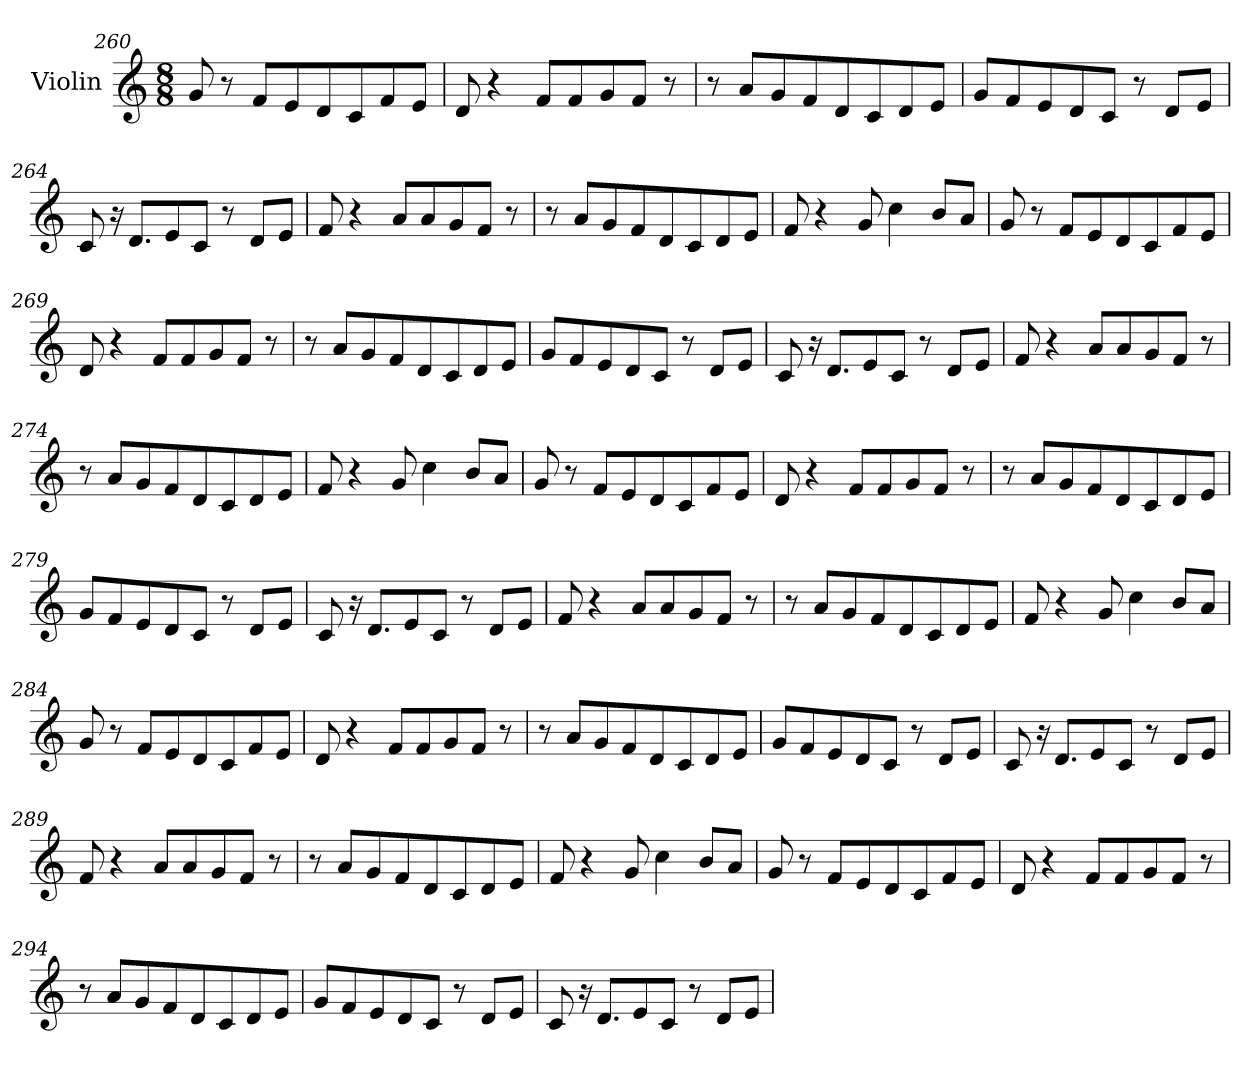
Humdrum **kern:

**kern
*part1
*staff1
*I"Violin
!!LO:PB:g=z
*clefG2
*k[]
*C:
*M8/8
=260
8g/
8r
8f/L
8e/
8d/
8c/
8f/
8e/J
!!LO:PB:g=z
=261
8d/
4r
8f/L
8f/
8g/
8f/J
8r
=262
8r
8a/L
8g/
8f/
8d/
8c/
8d/
8e/J
=263
8g/L
8f/
8e/
8d/
8c/J
8r
8d/L
8e/J
!!LO:PB:g=z
=264
8c/
16r
8.d/L
8e/
8c/J
8r
8d/L
8e/J
!!LO:PB:g=z
=265
8f/
4r
8a/L
8a/
8g/
8f/J
8r
=266
8r
8a/L
8g/
8f/
8d/
8c/
8d/
8e/J
=267
8f/
4r
8g/
4cc\
8b/L
8a/J
!!LO:PB:g=z
=268
8g/
8r
8f/L
8e/
8d/
8c/
8f/
8e/J
!!LO:PB:g=z
=269
8d/
4r
8f/L
8f/
8g/
8f/J
8r
=270
8r
8a/L
8g/
8f/
8d/
8c/
8d/
8e/J
=271
8g/L
8f/
8e/
8d/
8c/J
8r
8d/L
8e/J
!!LO:PB:g=z
=272
8c/
16r
8.d/L
8e/
8c/J
8r
8d/L
8e/J
=273
8f/
4r
8a/L
8a/
8g/
8f/J
8r
=274
8r
8a/L
8g/
8f/
8d/
8c/
8d/
8e/J
=275
8f/
4r
8g/
4cc\
8b/L
8a/J
!!LO:PB:g=z
=276
8g/
8r
8f/L
8e/
8d/
8c/
8f/
8e/J
!!LO:PB:g=z
=277
8d/
4r
8f/L
8f/
8g/
8f/J
8r
=278
8r
8a/L
8g/
8f/
8d/
8c/
8d/
8e/J
=279
8g/L
8f/
8e/
8d/
8c/J
8r
8d/L
8e/J
!!LO:PB:g=z
=280
8c/
16r
8.d/L
8e/
8c/J
8r
8d/L
8e/J
!!LO:PB:g=z
=281
8f/
4r
8a/L
8a/
8g/
8f/J
8r
=282
8r
8a/L
8g/
8f/
8d/
8c/
8d/
8e/J
=283
8f/
4r
8g/
4cc\
8b/L
8a/J
!!LO:PB:g=z
=284
8g/
8r
8f/L
8e/
8d/
8c/
8f/
8e/J
!!LO:PB:g=z
=285
8d/
4r
8f/L
8f/
8g/
8f/J
8r
=286
8r
8a/L
8g/
8f/
8d/
8c/
8d/
8e/J
=287
8g/L
8f/
8e/
8d/
8c/J
8r
8d/L
8e/J
!!LO:PB:g=z
=288
8c/
16r
8.d/L
8e/
8c/J
8r
8d/L
8e/J
!!LO:PB:g=z
=289
8f/
4r
8a/L
8a/
8g/
8f/J
8r
=290
8r
8a/L
8g/
8f/
8d/
8c/
8d/
8e/J
=291
8f/
4r
8g/
4cc\
8b/L
8a/J
!!LO:PB:g=z
=292
8g/
8r
8f/L
8e/
8d/
8c/
8f/
8e/J
!!LO:PB:g=z
=293
8d/
4r
8f/L
8f/
8g/
8f/J
8r
=294
8r
8a/L
8g/
8f/
8d/
8c/
8d/
8e/J
=295
8g/L
8f/
8e/
8d/
8c/J
8r
8d/L
8e/J
!!LO:PB:g=z
=296
8c/
16r
8.d/L
8e/
8c/J
8r
8d/L
8e/J
=
*-
